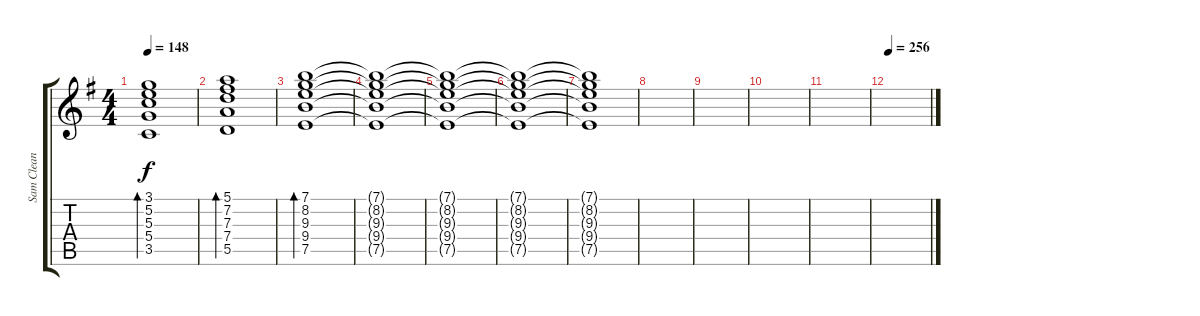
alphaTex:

\track ("Sam Clean" "Sam Clean") {instrument electricguitarclean}
\staff {score tabs}
\tuning (E4 B3 G3 D3 A2 E2) {hide}
\ts (4 4)
\tempo 148
\clef g2
\ks eminor
(3.1 5.2 5.3 5.4 3.5).1{bd 240 dy f volume 16} |
(5.1 7.2 7.3 7.4 5.5).1{bd 240} |
(7.1 8.2 9.3 9.4 7.5).1{bd 240} |
(7.1{t} 8.2{t} 9.3{t} 9.4{t} 7.5{t}).1 |
(7.1{t} 8.2{t} 9.3{t} 9.4{t} 7.5{t}).1 |
(7.1{t} 8.2{t} 9.3{t} 9.4{t} 7.5{t}).1 |
(7.1{t} 8.2{t} 9.3{t} 9.4{t} 7.5{t}).1 |
|
|
|
|
\tempo 256
